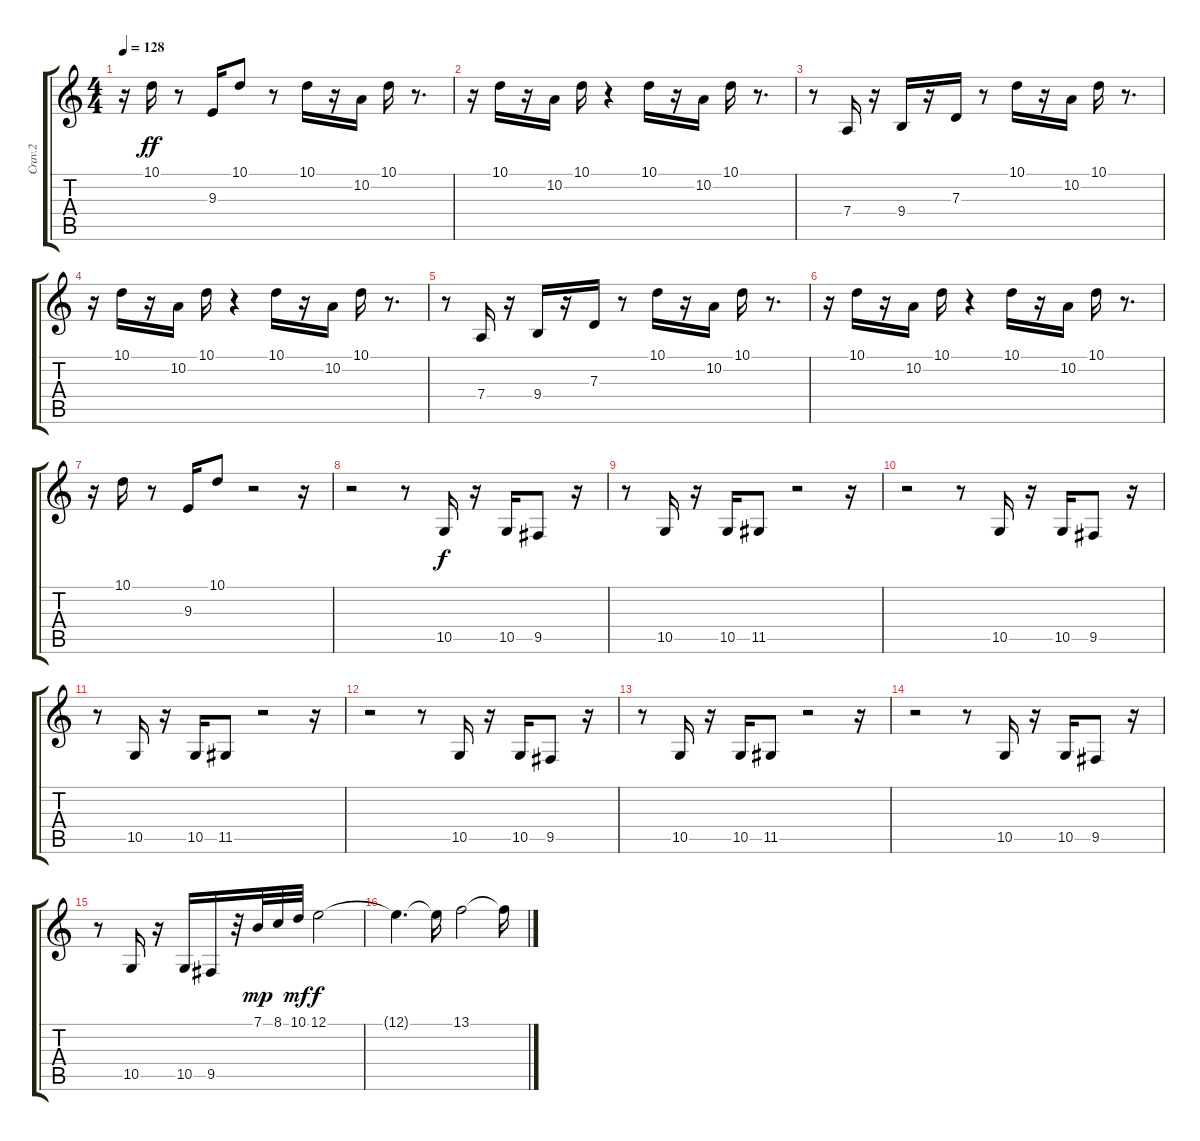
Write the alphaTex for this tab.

\track ("Crav.2                              " "Crav.2    ") {instrument harpsichord}
\staff {score tabs}
\tuning (E4 B3 G3 D3 A2 E2) {hide}
\ts (4 4)
\tempo 128
\clef g2
\ks c
r.16{dy ff} 10.1.16 r.8 9.3.16 10.1.8 r.8 10.1.16{volume 6 instrument clavinet} r.16 10.2.16 10.1.16 r.8{d} |
r.16 10.1.16 r.16 10.2.16 10.1.16 r.4 10.1.16 r.16 10.2.16 10.1.16 r.8{d} |
r.8 7.4.16{volume 9 balance 16 instrument harpsichord} r.16 9.4.16 r.16 7.3.16 r.8 10.1.16{volume 6 instrument clavinet} r.16 10.2.16 10.1.16 r.8{d} |
r.16 10.1.16 r.16 10.2.16 10.1.16 r.4 10.1.16 r.16 10.2.16 10.1.16 r.8{d} |
r.8 7.4.16{volume 9 balance 16 instrument harpsichord} r.16 9.4.16 r.16 7.3.16 r.8 10.1.16{volume 6 instrument clavinet} r.16 10.2.16 10.1.16 r.8{d} |
r.16 10.1.16 r.16 10.2.16 10.1.16 r.4 10.1.16 r.16 10.2.16 10.1.16 r.8{d} |
r.16 10.1.16 r.8 9.3.16 10.1.8 r.2 r.16 |
r.2 r.8 10.5.16{dy f volume 10 balance 13 instrument slapbass2} r.16 10.5.16 9.5.8 r.16 |
r.8 10.5.16 r.16 10.5.16 11.5.8 r.2 r.16 |
r.2 r.8 10.5.16{volume 10 balance 13 instrument slapbass2} r.16 10.5.16 9.5.8 r.16 |
r.8 10.5.16 r.16 10.5.16 11.5.8 r.2 r.16 |
r.2 r.8 10.5.16{volume 10 balance 13 instrument slapbass2} r.16 10.5.16 9.5.8 r.16 |
r.8 10.5.16 r.16 10.5.16 11.5.8 r.2 r.16 |
r.2 r.8 10.5.16{volume 10 balance 13 instrument slapbass2} r.16 10.5.16 9.5.8 r.16 |
r.8 10.5.16 r.16 10.5.16 9.5.16 r.32 7.1.32{dy mp volume 8 balance 16 instrument percussiveorgan} 8.1.32 10.1.32{dy mf} 12.1.2{dy f} |
12.1{t}.4{d} 12.1{t}.16 13.1.2 13.1{t}.16
